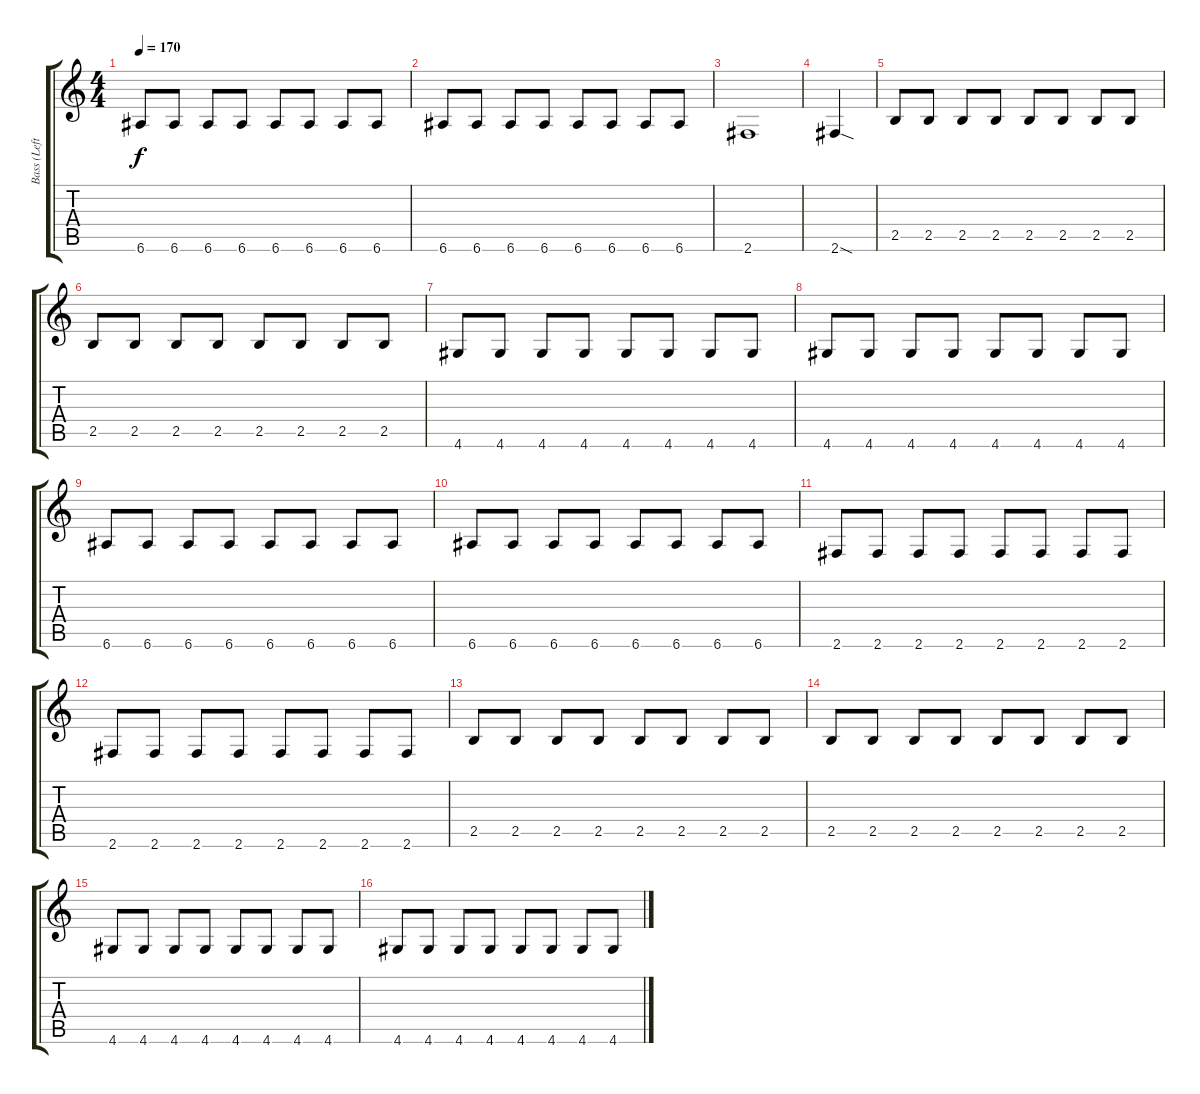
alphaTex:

\track ("Bass (Left)" "Bass (Left") {instrument electricbassfinger}
\staff {score tabs}
\tuning (E4 B3 G3 D3 A2 E2) {hide}
\ts (4 4)
\tempo 170
\clef g2
\ks c
6.6.8{dy f} 6.6.8 6.6.8 6.6.8 6.6.8 6.6.8 6.6.8 6.6.8 |
6.6.8 6.6.8 6.6.8 6.6.8 6.6.8 6.6.8 6.6.8 6.6.8 |
2.6.1 |
2.6{sod}.4 |
2.5.8 2.5.8 2.5.8 2.5.8 2.5.8 2.5.8 2.5.8 2.5.8 |
2.5.8 2.5.8 2.5.8 2.5.8 2.5.8 2.5.8 2.5.8 2.5.8 |
4.6.8 4.6.8 4.6.8 4.6.8 4.6.8 4.6.8 4.6.8 4.6.8 |
4.6.8 4.6.8 4.6.8 4.6.8 4.6.8 4.6.8 4.6.8 4.6.8 |
6.6.8 6.6.8 6.6.8 6.6.8 6.6.8 6.6.8 6.6.8 6.6.8 |
6.6.8 6.6.8 6.6.8 6.6.8 6.6.8 6.6.8 6.6.8 6.6.8 |
2.6.8 2.6.8 2.6.8 2.6.8 2.6.8 2.6.8 2.6.8 2.6.8 |
2.6.8 2.6.8 2.6.8 2.6.8 2.6.8 2.6.8 2.6.8 2.6.8 |
2.5.8 2.5.8 2.5.8 2.5.8 2.5.8 2.5.8 2.5.8 2.5.8 |
2.5.8 2.5.8 2.5.8 2.5.8 2.5.8 2.5.8 2.5.8 2.5.8 |
4.6.8 4.6.8 4.6.8 4.6.8 4.6.8 4.6.8 4.6.8 4.6.8 |
4.6.8 4.6.8 4.6.8 4.6.8 4.6.8 4.6.8 4.6.8 4.6.8
